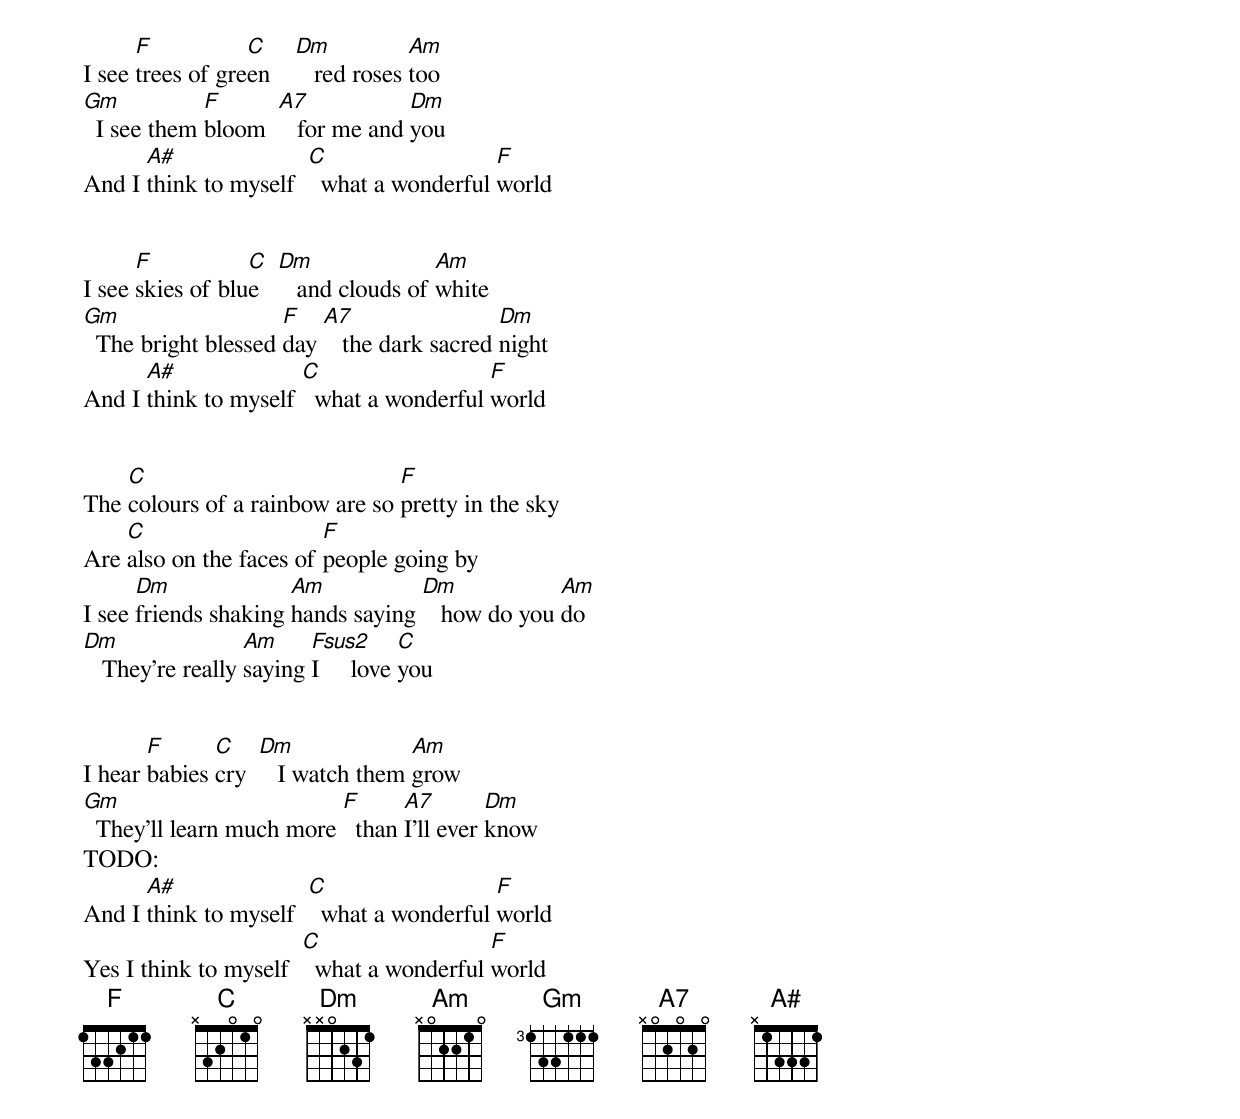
      F           C     Dm           Am
I see trees of green       red roses too
Gm           F      A7            Dm
  I see them bloom     for me and you
      A#               C                  F
And I think to myself    what a wonderful world


      F           C   Dm               Am
I see skies of blue      and clouds of white
Gm                   F   A7                 Dm
  The bright blessed day    the dark sacred night
      A#              C                  F
And I think to myself   what a wonderful world


    C                           F
The colours of a rainbow are so pretty in the sky
    C                    F
Are also on the faces of people going by
      Dm              Am           Dm            Am
I see friends shaking hands saying    how do you do
Dm                Am     Fsus2      C
   They’re really saying I     love you


       F      C    Dm              Am
I hear babies cry     I watch them grow
Gm                        F      A7        Dm
  They'll learn much more   than I'll ever know
TODO:
      A#               C                  F
And I think to myself    what a wonderful world
                       C                  F
Yes I think to myself    what a wonderful world
